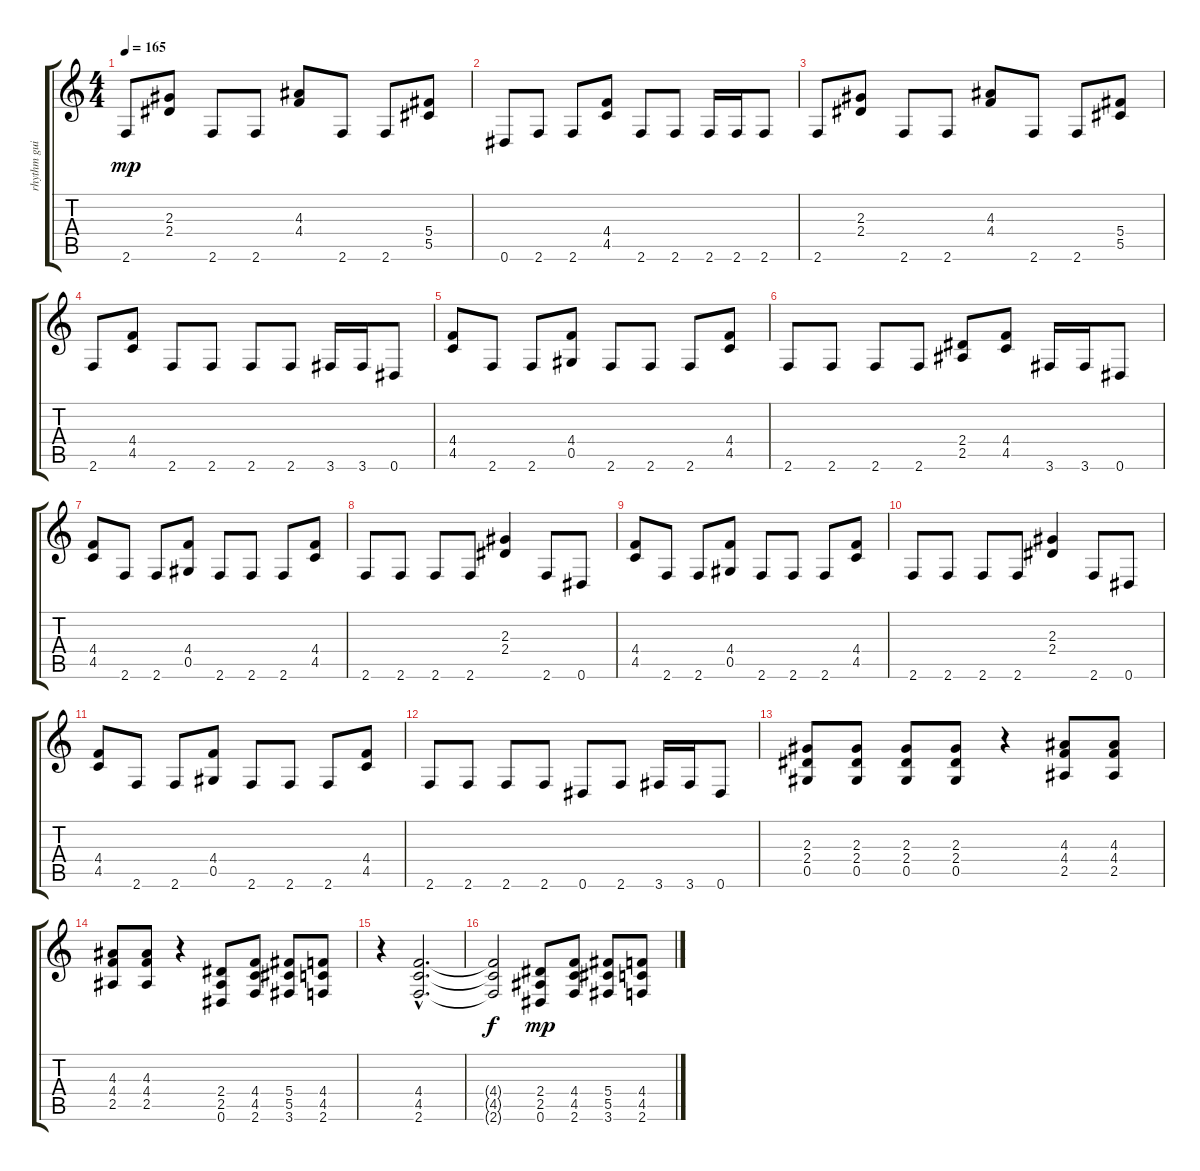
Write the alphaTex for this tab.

\track ("rhythm guitar I" "rhythm gui") {instrument overdrivenguitar}
\staff {score tabs}
\tuning (Eb4 Bb3 Gb3 Db3 Ab2 Eb2) {hide}
\ts (4 4)
\tempo 165
\clef g2
\ks c
2.6.8{dy mp} (2.3 2.4).8 2.6.8 2.6.8 (4.3 4.4).8 2.6.8 2.6.8 (5.4 5.5).8 |
0.6.8 2.6.8 2.6.8 (4.4 4.5).8 2.6.8 2.6.8 2.6.16 2.6.16 2.6.8 |
2.6.8 (2.3 2.4).8 2.6.8 2.6.8 (4.3 4.4).8 2.6.8 2.6.8 (5.4 5.5).8 |
2.6.8 (4.4 4.5).8 2.6.8 2.6.8 2.6.8 2.6.8 3.6.16 3.6.16 0.6.8 |
(4.4 4.5).8 2.6.8 2.6.8 (4.4 0.5).8 2.6.8 2.6.8 2.6.8 (4.4 4.5).8 |
2.6.8 2.6.8 2.6.8 2.6.8 (2.4 2.5).8 (4.4 4.5).8 3.6.16 3.6.16 0.6.8 |
(4.4 4.5).8 2.6.8 2.6.8 (4.4 0.5).8 2.6.8 2.6.8 2.6.8 (4.4 4.5).8 |
2.6.8 2.6.8 2.6.8 2.6.8 (2.3 2.4).4 2.6.8 0.6.8 |
(4.4 4.5).8 2.6.8 2.6.8 (4.4 0.5).8 2.6.8 2.6.8 2.6.8 (4.4 4.5).8 |
2.6.8 2.6.8 2.6.8 2.6.8 (2.3 2.4).4 2.6.8 0.6.8 |
(4.4 4.5).8 2.6.8 2.6.8 (4.4 0.5).8 2.6.8 2.6.8 2.6.8 (4.4 4.5).8 |
2.6.8 2.6.8 2.6.8 2.6.8 0.6.8 2.6.8 3.6.16 3.6.16 0.6.8 |
(2.3 2.4 0.5).8 (2.3 2.4 0.5).8 (2.3 2.4 0.5).8 (2.3 2.4 0.5).8 r.4 (4.3 4.4 2.5).8 (4.3 4.4 2.5).8 |
(4.3 4.4 2.5).8 (4.3 4.4 2.5).8 r.4 (2.4 2.5 0.6).8 (4.4 4.5 2.6).8 (5.4 5.5 3.6).8 (4.4 4.5 2.6).8 |
r.4 (4.4{hac} 4.5{hac} 2.6{hac}).2{d} |
(4.4{t} 4.5{t} 2.6{t}).2{dy f} (2.4 2.5 0.6).8{dy mp} (4.4 4.5 2.6).8 (5.4 5.5 3.6).8 (4.4 4.5 2.6).8
